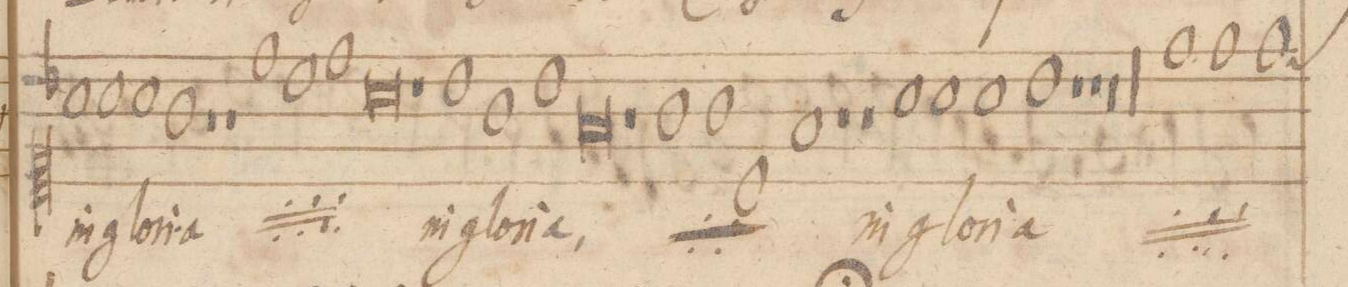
**kern	**text
*I"DISCANTVS	*
*clefC1	*
*k[b-]	*
*met(3)	*
*M3/1	*
1a	in
1a	glo-
1a	-ri-
=108-	=108-
1g	-a
1r	.
1r	.
=109-	=109-
*	*ij
1dd	in
1b-	glo-
1dd	-ri-
=110-	=110-
0.a	-a
*	*Xij
=111-	=111-
1b-	in
1g	glo-
1b-	-ri-
=112-	=112-
0fny	-a,
1r	.
=113-	=113-
*	*ij
1g	in
1g	glo-
1c	-ri-
=114-	=114-
1f	-a,
1r	.
1r	.
*	*Xij
=115-	=115-
1a	in
1a	glo-
1a	-ri-
=116-	=116-
1b-	-a
1r	.
1r	.
=117-	=117-
1%3r	.
=118-	=118-
1%3r	.
=119-	=119-
1%3ryy	.
=120-	=120-
*	*ij
1dd	in
1dd	glo-
1dd	-ri-
*custos:cc	*
=121-	=121-
*-	*-
